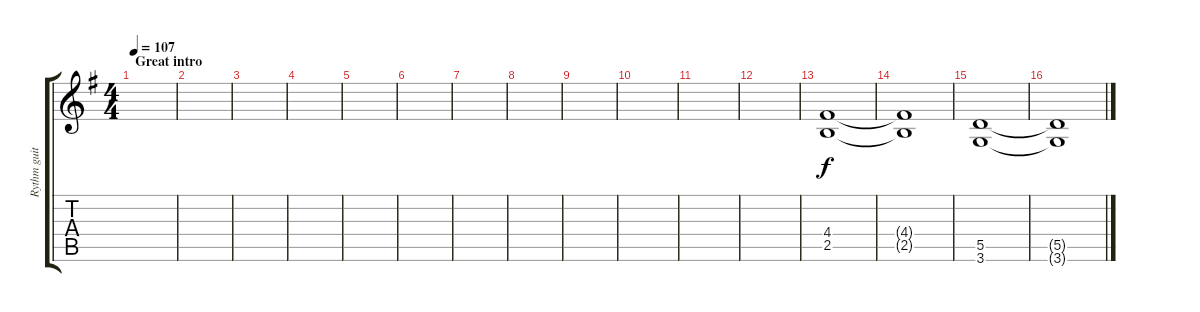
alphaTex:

\track ("Rythm guitar intro" "Rythm guit") {instrument distortionguitar}
\staff {score tabs}
\tuning (E4 B3 G3 D3 A2 E2) {hide}
\ts (4 4)
\section ("" "Great intro")
\tempo 107
\clef g2
\ks g
|
|
|
|
|
|
|
|
|
|
|
|
(4.4 2.5).1 |
(4.4{t} 2.5{t}).1 |
(5.5 3.6).1 |
(5.5{t} 3.6{t}).1
